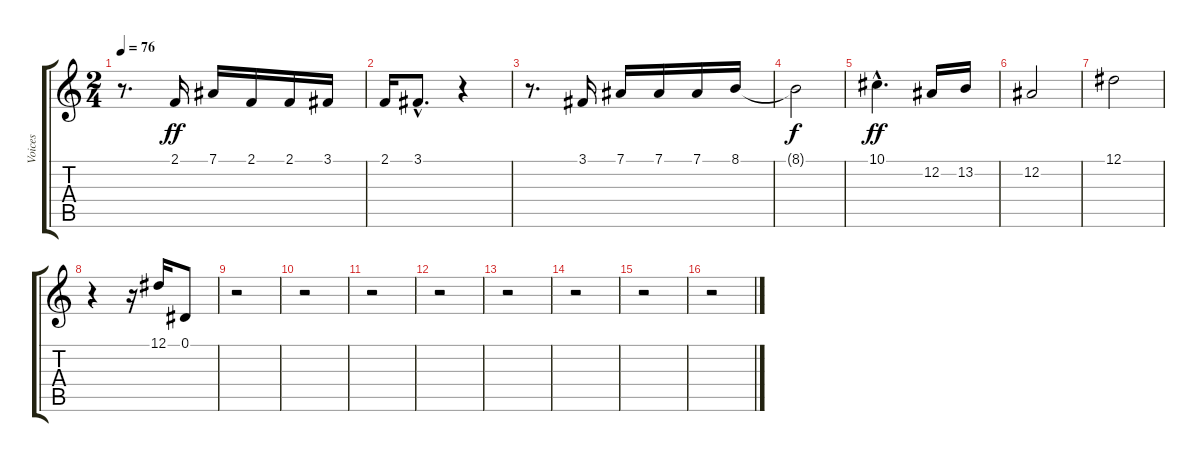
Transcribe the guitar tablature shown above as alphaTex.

\track ("Voices" "Voices") {instrument englishhorn}
\staff {score tabs}
\tuning (Eb4 Bb3 Gb3 Db3 Ab2 Eb2) {hide}
\ts (2 4)
\tempo 76
\clef g2
\ks c
r.8{d dy f} 2.1.16{dy ff} 7.1.16 2.1.16 2.1.16 3.1.16 |
2.1.16 3.1{hac}.8{d} r.4 |
r.8{d} 3.1.16 7.1.16 7.1.16 7.1.16 8.1.16 |
8.1{t}.2{dy f} |
10.1{hac}.4{d dy ff} 12.2.16 13.2.16 |
12.2.2 |
12.1.2 |
r.4 r.16 12.1.16 0.1.8 |
r.2 |
r.2 |
r.2 |
r.2 |
r.2 |
r.2 |
r.2 |
r.2
